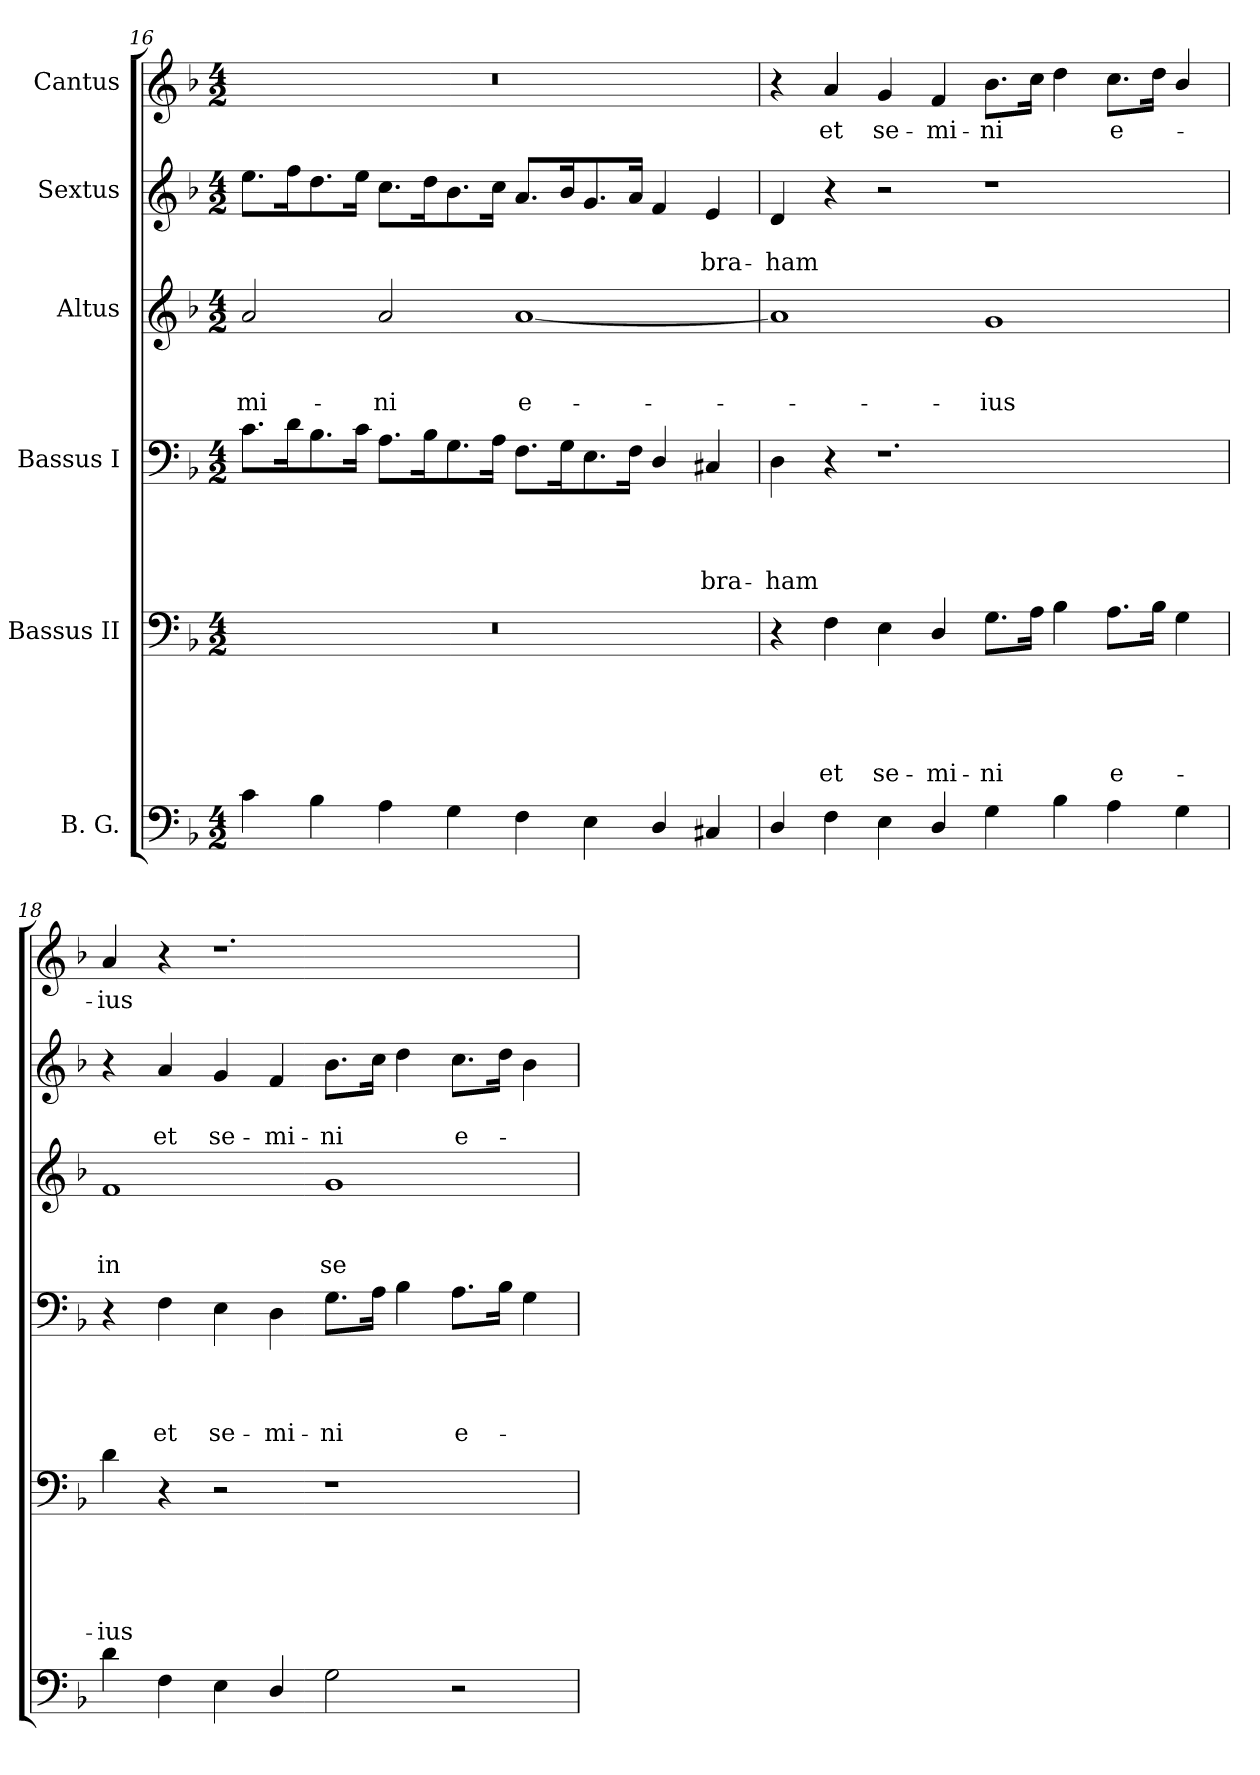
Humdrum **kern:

**kern	**kern	**text	**text	**text	**text	**text	**kern	**text	**text	**text	**text	**kern	**text	**text	**text	**kern	**text	**text	**kern	**text
*part6	*part5	*part5	*part5	*part5	*part5	*part5	*part4	*part4	*part4	*part4	*part4	*part3	*part3	*part3	*part3	*part2	*part2	*part2	*part1	*part1
*staff6	*staff5	*staff5	*staff5	*staff5	*staff5	*staff5	*staff4	*staff4	*staff4	*staff4	*staff4	*staff3	*staff3	*staff3	*staff3	*staff2	*staff2	*staff2	*staff1	*staff1
*I"B. G.	*I"Bassus II	*	*	*	*	*	*I"Bassus I	*	*	*	*	*I"Altus	*	*	*	*I"Sextus	*	*	*I"Cantus	*
*clefF4	*clefF4	*	*	*	*	*	*clefF4	*	*	*	*	*clefG2	*	*	*	*clefG2	*	*	*clefG2	*
*k[b-]	*k[b-]	*	*	*	*	*	*k[b-]	*	*	*	*	*k[b-]	*	*	*	*k[b-]	*	*	*k[b-]	*
*F:	*F:	*	*	*	*	*	*F:	*	*	*	*	*F:	*	*	*	*F:	*	*	*F:	*
*M4/2	*M4/2	*	*	*	*	*	*M4/2	*	*	*	*	*M4/2	*	*	*	*M4/2	*	*	*M4/2	*
=16	=16	=16	=16	=16	=16	=16	=16	=16	=16	=16	=16	=16	=16	=16	=16	=16	=16	=16	=16	=16
!	!LO:N:vis=1	!	!	!	!	!	!	!	!	!	!	!	!	!	!LO:LY:b	!	!	!	!LO:N:vis=1	!
4c\	0r	.	.	.	.	.	8.c\L	.	.	.	.	2a/	.	.	-mi-	8.ee\L	.	.	0r	.
.	.	.	.	.	.	.	16d\k	.	.	.	.	.	.	.	.	16ff\k	.	.	.	.
4B-\	.	.	.	.	.	.	8.B-\	.	.	.	.	.	.	.	.	8.dd\	.	.	.	.
.	.	.	.	.	.	.	16c\Jk	.	.	.	.	.	.	.	.	16ee\Jk	.	.	.	.
!	!	!	!	!	!	!	!	!	!	!	!	!	!	!	!LO:LY:b	!	!	!	!	!
4A\	.	.	.	.	.	.	8.A\L	.	.	.	.	2a/	.	.	-ni	8.cc\L	.	.	.	.
.	.	.	.	.	.	.	16B-\k	.	.	.	.	.	.	.	.	16dd\k	.	.	.	.
4G\	.	.	.	.	.	.	8.G\	.	.	.	.	.	.	.	.	8.b-\	.	.	.	.
.	.	.	.	.	.	.	16A\Jk	.	.	.	.	.	.	.	.	16cc\Jk	.	.	.	.
!	!	!	!	!	!	!	!	!	!	!	!	!	!	!	!LO:LY:b	!	!	!	!	!
4F\	.	.	.	.	.	.	8.F\L	.	.	.	.	[<1a	.	.	e-	8.a/L	.	.	.	.
.	.	.	.	.	.	.	16G\k	.	.	.	.	.	.	.	.	16b-/k	.	.	.	.
4E\	.	.	.	.	.	.	8.E\	.	.	.	.	.	.	.	.	8.g/	.	.	.	.
.	.	.	.	.	.	.	16F\Jk	.	.	.	.	.	.	.	.	16a/Jk	.	.	.	.
4D/	.	.	.	.	.	.	4D/	.	.	.	.	.	.	.	.	4f/	.	.	.	.
!	!	!	!	!	!	!	!	!	!	!	!LO:LY:b	!	!	!	!	!	!	!LO:LY:b	!	!
4C#X/	.	.	.	.	.	.	4C#X/	.	.	.	-bra-	.	.	.	.	4e/	.	-bra-	.	.
=17	=17	=17	=17	=17	=17	=17	=17	=17	=17	=17	=17	=17	=17	=17	=17	=17	=17	=17	=17	=17
!	!	!	!	!	!	!	!	!	!	!	!LO:LY:b	!	!	!	!	!	!	!LO:LY:b	!	!
4D/	4r	.	.	.	.	.	4D\	.	.	.	-ham	1a]	.	.	.	4d/	.	-ham	4r	.
!	!	!	!	!	!	!LO:LY:b	!	!	!	!	!	!	!	!	!	!	!	!	!	!LO:LY:b
4F\	4F\	.	.	.	.	et	4r	.	.	.	.	.	.	.	.	4r	.	.	4a/	et
!	!	!	!	!	!	!LO:LY:b	!	!	!	!	!	!	!	!	!	!	!	!	!	!LO:LY:b
4E\	4E\	.	.	.	.	se-	1.r	.	.	.	.	.	.	.	.	2r	.	.	4g/	se-
!	!	!	!	!	!	!LO:LY:b	!	!	!	!	!	!	!	!	!	!	!	!	!	!LO:LY:b
4D/	4D/	.	.	.	.	-mi-	.	.	.	.	.	.	.	.	.	.	.	.	4f/	-mi-
!	!	!	!	!	!	!LO:LY:b	!	!	!	!	!	!	!	!	!LO:LY:b	!	!	!	!	!LO:LY:b
4G\	8.G\L	.	.	.	.	-ni	.	.	.	.	.	1g	.	.	-ius	1r	.	.	8.b-\L	-ni
.	16A\Jk	.	.	.	.	.	.	.	.	.	.	.	.	.	.	.	.	.	16cc\Jk	.
4B-\	4B-\	.	.	.	.	.	.	.	.	.	.	.	.	.	.	.	.	.	4dd\	.
!	!	!	!	!	!	!LO:LY:b	!	!	!	!	!	!	!	!	!	!	!	!	!	!LO:LY:b
4A\	8.A\L	.	.	.	.	e-	.	.	.	.	.	.	.	.	.	.	.	.	8.cc\L	e-
.	16B-\Jk	.	.	.	.	.	.	.	.	.	.	.	.	.	.	.	.	.	16dd\Jk	.
4G\	4G\	.	.	.	.	.	.	.	.	.	.	.	.	.	.	.	.	.	4b-/	.
!!LO:LB:g=z
=18	=18	=18	=18	=18	=18	=18	=18	=18	=18	=18	=18	=18	=18	=18	=18	=18	=18	=18	=18	=18
!	!	!	!	!	!	!LO:LY:b	!	!	!	!	!	!	!	!	!LO:LY:b	!	!	!	!	!LO:LY:b
4d\	4d\	.	.	.	.	-ius	4r	.	.	.	.	1f	.	.	in	4r	.	.	4a/	-ius
!	!	!	!	!	!	!	!	!	!	!	!LO:LY:b	!	!	!	!	!	!	!LO:LY:b	!	!
4F\	4r	.	.	.	.	.	4F\	.	.	.	et	.	.	.	.	4a/	.	et	4r	.
!	!	!	!	!	!	!	!	!	!	!	!LO:LY:b	!	!	!	!	!	!	!LO:LY:b	!	!
4E\	2r	.	.	.	.	.	4E\	.	.	.	se-	.	.	.	.	4g/	.	se-	1.r	.
!	!	!	!	!	!	!	!	!	!	!	!LO:LY:b	!	!	!	!	!	!	!LO:LY:b	!	!
4D/	.	.	.	.	.	.	4D\	.	.	.	-mi-	.	.	.	.	4f/	.	-mi-	.	.
!	!	!	!	!	!	!	!	!	!	!	!LO:LY:b	!	!	!	!LO:LY:b	!	!	!LO:LY:b	!	!
2G\	1r	.	.	.	.	.	8.G\L	.	.	.	-ni	1g	.	.	se-	8.b-\L	.	-ni	.	.
.	.	.	.	.	.	.	16A\Jk	.	.	.	.	.	.	.	.	16cc\Jk	.	.	.	.
.	.	.	.	.	.	.	4B-\	.	.	.	.	.	.	.	.	4dd\	.	.	.	.
!	!	!	!	!	!	!	!	!	!	!	!LO:LY:b	!	!	!	!	!	!	!LO:LY:b	!	!
2r	.	.	.	.	.	.	8.A\L	.	.	.	e-	.	.	.	.	8.cc\L	.	e-	.	.
.	.	.	.	.	.	.	16B-\Jk	.	.	.	.	.	.	.	.	16dd\Jk	.	.	.	.
.	.	.	.	.	.	.	4G\	.	.	.	.	.	.	.	.	4b-\	.	.	.	.
=	=	=	=	=	=	=	=	=	=	=	=	=	=	=	=	=	=	=	=	=
*-	*-	*-	*-	*-	*-	*-	*-	*-	*-	*-	*-	*-	*-	*-	*-	*-	*-	*-	*-	*-
